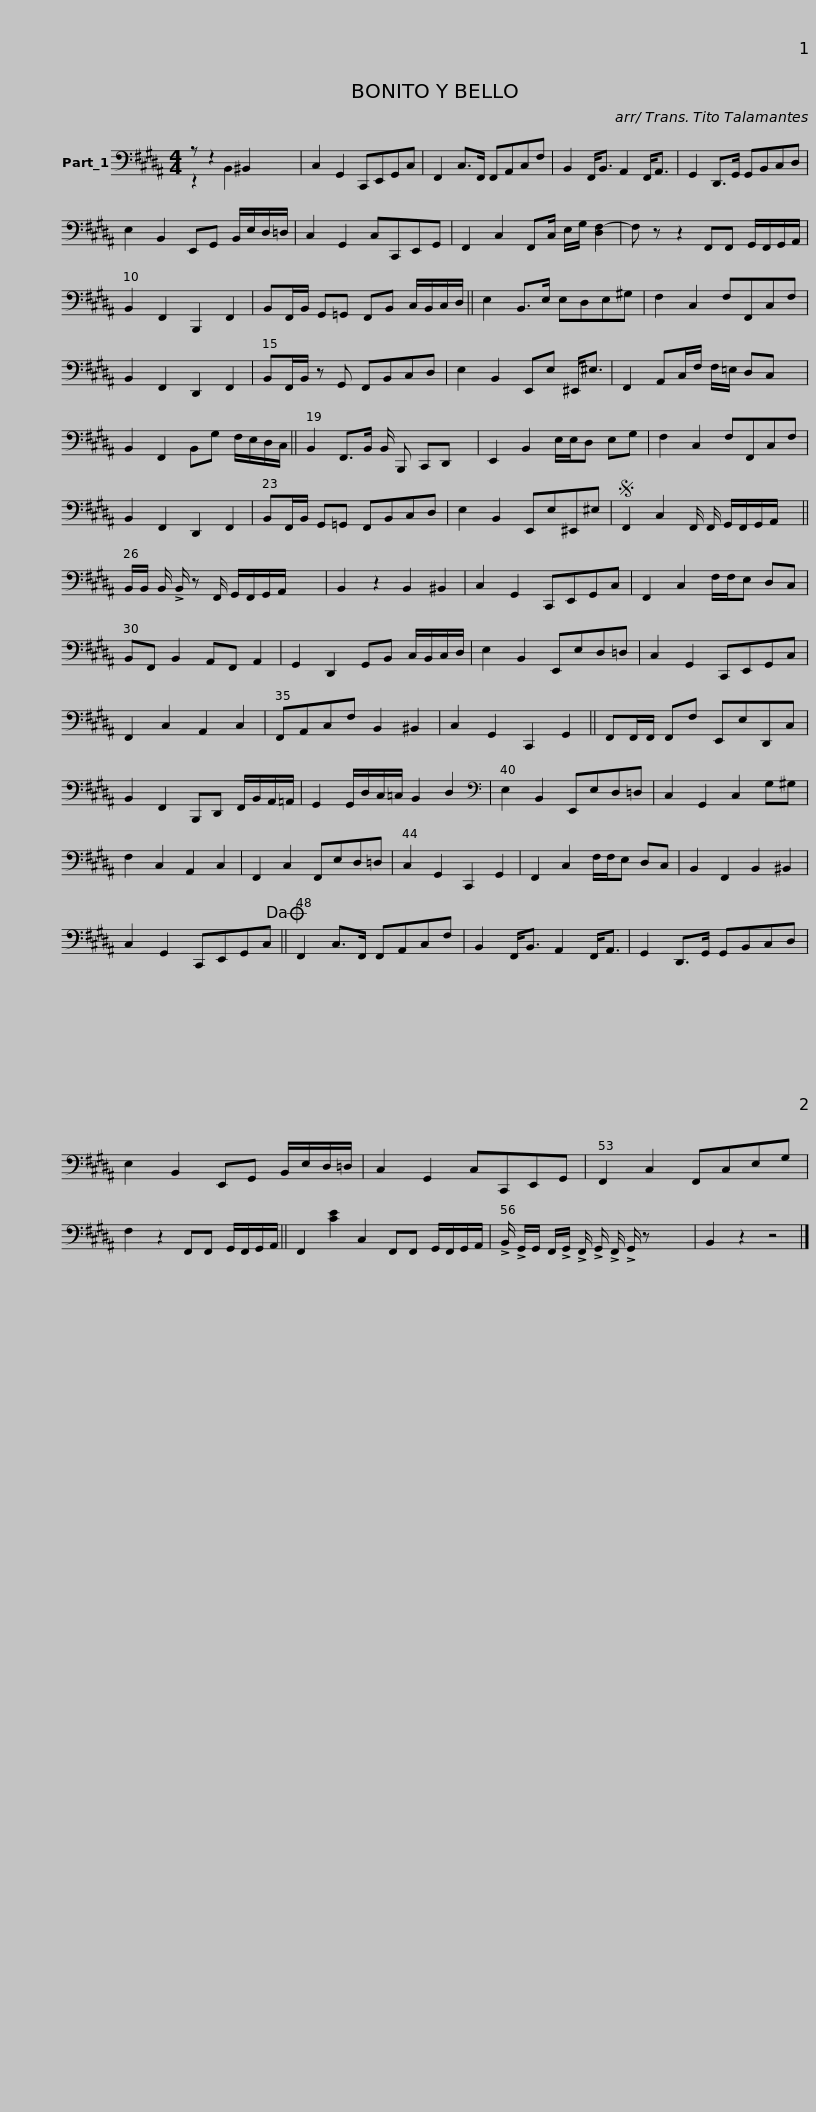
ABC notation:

X:1
%%score ( 1 2 )
L:1/8
M:4/4
I:linebreak $
K:B
V:1 bass
V:2 bass
V:1
 z z2 ^B,,2 x3 | C,2 G,,2 C,,E,,G,,C, | F,,2 C,>F,, F,,A,,C,F, | B,,2 F,,<B,, A,,2 F,,<A,, | G,,2 D,,>G,, G,,B,,C,D, |$ %5
 E,2 B,,2 E,,G,, B,,/E,/D,/=D,/ | C,2 G,,2 C,C,,E,,G,, | F,,2 C,2 F,,C,/ E,/G,/ [D,F,-]2 | F, z z2 F,,F,, G,,/F,,/G,,/A,,/ |$ B,,2 F,,2 B,,,2 F,,2 | %10
 B,,F,,/B,,/ G,,=G,, F,,B,, C,/B,,/C,/D,/ || E,2 B,,>E, E,D,E,^G, | F,2 C,2 F,F,,C,F, | B,,2 F,,2 D,,2 F,,2 |$ B,,F,,/B,,/ z G,, F,,B,,C,D, | %15
 E,2 B,,2 E,,E, ^E,,<^E, | F,,2 A,,C,/F,/ F,/=E,/ D,C, x | B,,2 F,,2 B,,G, F,/E,/D,/C,/ ||$ B,,2 F,,>B,, B,,/ B,,, C,,D,, x/ | E,,2 B,,2 E,/E,/D, E,G, | %20
 F,2 C,2 F,F,,C,F, | B,,2 F,,2 D,,2 F,,2 |$ B,,F,,/B,,/ G,,=G,, F,,B,,C,D, | E,2 B,,2 E,,E,^E,,^E, |S F,,2 C,2 F,,/ F,,/ G,,/F,,/G,,/A,,/ x ||$ %25
 B,,/B,,/ B,,/ !>!B,,/ z F,,/ G,,/F,,/G,,/A,,/ x5/2 | B,,2 z2 B,,2 ^B,,2 | C,2 G,,2 C,,E,,G,,C, | F,,2 C,2 F,/F,/E, D,C, |$ B,,F,, B,,2 A,,F,, A,,2 | %30
 G,,2 D,,2 G,,B,, C,/B,,/C,/D,/ | E,2 B,,2 E,,E,D,=D, | C,2 G,,2 C,,E,,G,,C, | F,,2 C,2 A,,2 C,2 |$ F,,A,,C,F, B,,2 ^B,,2 | %35
 C,2 G,,2 C,,2 G,,2 || F,,F,,/F,,/ F,,F, E,,E,D,,C, | B,,2 F,,2 B,,,D,, F,,/B,,/A,,/=A,,/ | G,,2 G,,/D,/C,/=C,/ B,,2 D,2 |$[K:bass] E,2 B,,2 E,,E,D,=D, | %40
 C,2 G,,2 C,2 G,^G, | F,2 C,2 A,,2 C,2 | F,,2 C,2 F,,E,D,=D, |$ C,2 G,,2 C,,2 G,,2 | F,,2 C,2 F,/F,/E, D,C, | %45
 B,,2 F,,2 B,,2 ^B,,2 | C,2 G,,2 C,,E,,G,,C,!dacoda! ||$ F,,2 C,>F,, F,,A,,C,F, | B,,2 F,,<B,, A,,2 F,,<A,, | G,,2 D,,>G,, G,,B,,C,D, | %50
 E,2 B,,2 E,,G,, B,,/E,/D,/=D,/ | C,2 G,,2 C,C,,E,,G,, |$ F,,2 C,2 F,,C,E,G, | F,2 z2 F,,F,, G,,/F,,/G,,/A,,/ || F,,2 [CE]2 C,2 F,,F,, G,,/F,,/G,,/A,,/ |$ %55
 !>!B,,/ !>!G,,/G,,/ F,,/!>!G,,/ !>!F,,/ !>!G,,/ !>!F,,/ !>!G,,/ z x5/2 | B,,2 z2 z4 |] %57
V:2
 z2 B,,2 x4 | x8 | x8 | x8 | x8 |$ %5
 x8 | x8 | x17/2 | x8 |$ x8 | %10
 x8 || x8 | x8 | x8 |$ x8 | %15
 x8 | x8 | x8 ||$ x8 | x8 | %20
 x8 | x8 |$ x8 | x8 | x8 ||$ %25
 x8 | x8 | x8 | x8 |$ x8 | %30
 x8 | x8 | x8 | x8 |$ x8 | %35
 x8 || x8 | x8 | x8 |$[K:bass] x8 | %40
 x8 | x8 | x8 |$ x8 | x8 | %45
 x8 | x8 ||$ x8 | x8 | x8 | %50
 x8 | x8 |$ x8 | x8 || x10 |$ %55
 x8 | x8 |] %57
